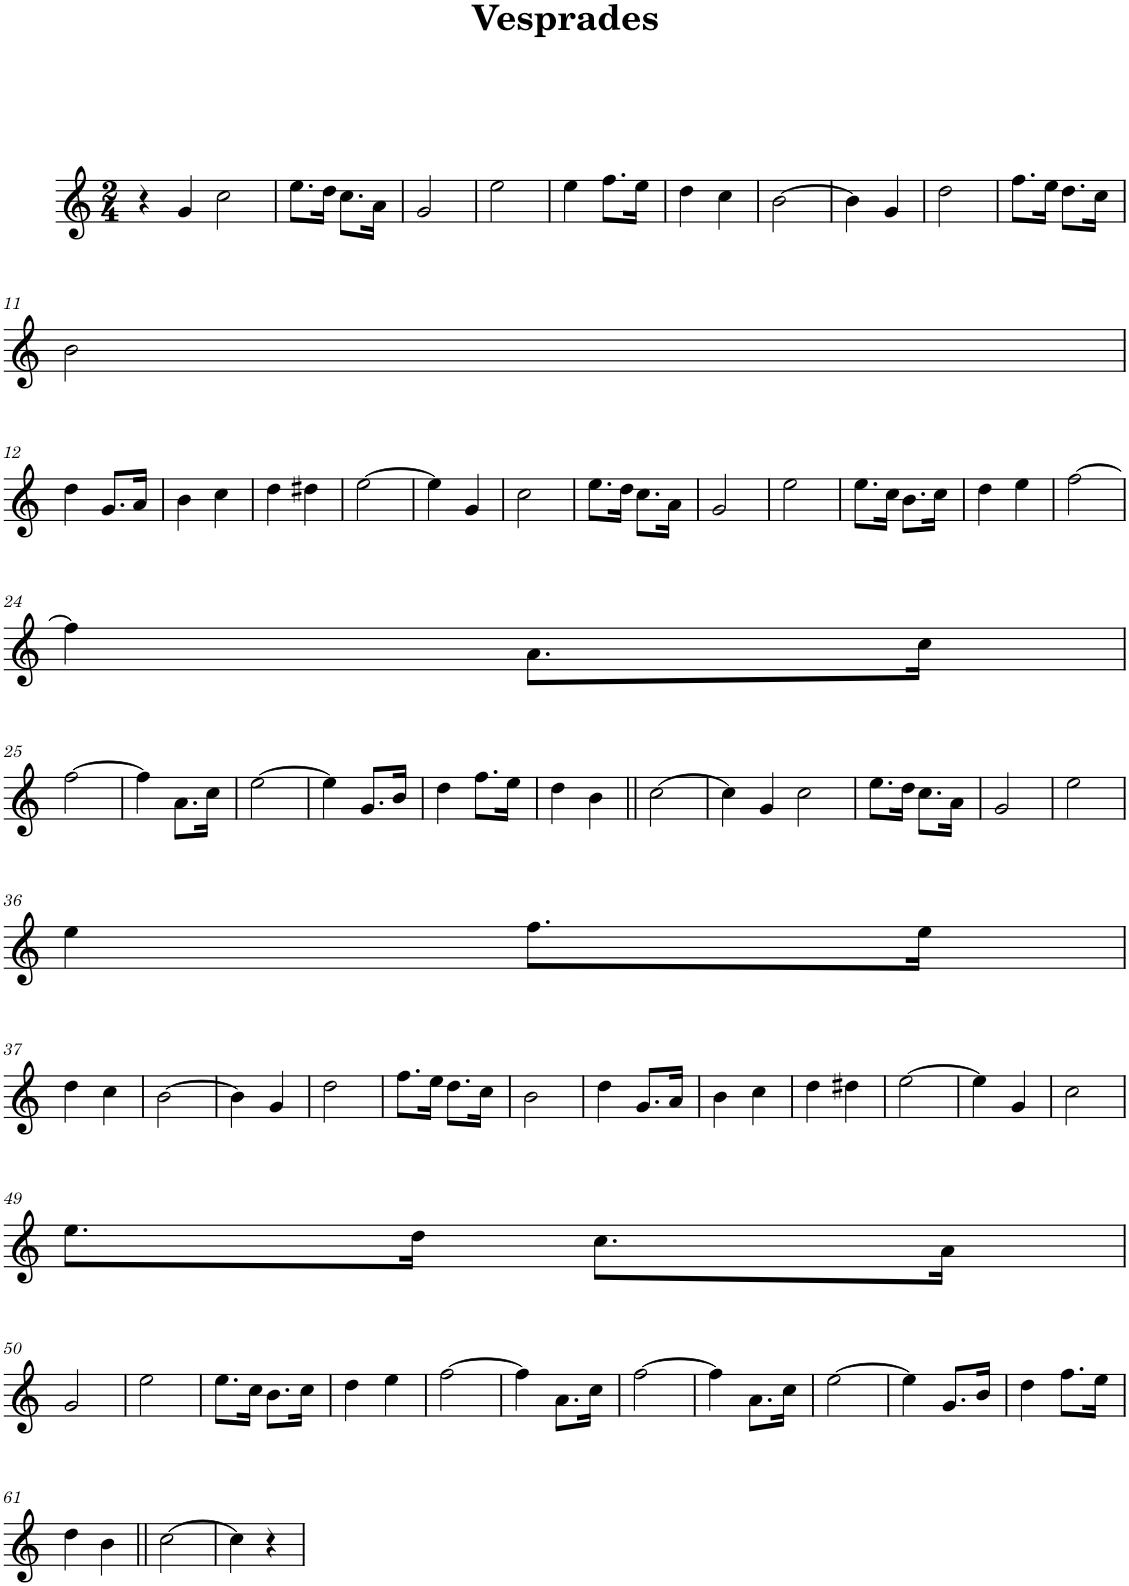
**kern
*part1
*staff1
*I"Gralla 1
*I'G
*clefG2
*k[]
*M2/4
=1
4r
4g/
2cc\
=2
8.ee\L
16dd\Jk
8.cc\L
16a\Jk
=3
2g/
=4
2ee\
=5
4ee\
8.ff\L
16ee\Jk
=6
4dd\
4cc\
=7
[>2b\
=8
4b\]
4g/
=9
2dd\
=10
8.ff\L
16ee\Jk
8.dd\L
16cc\Jk
!!LO:LB:g=z
=11
2b\
!!LO:LB:g=z
=12
4dd\
8.g/L
16a/Jk
=13
4b\
4cc\
=14
4dd\
4dd#X\
=15
[>2ee\
=16
4ee\]
4g/
=17
2cc\
=18
8.ee\L
16dd\Jk
8.cc\L
16a\Jk
=19
2g/
=20
2ee\
=21
8.ee\L
16cc\Jk
8.b\L
16cc\Jk
=22
4dd\
4ee\
=23
[>2ff\
!!LO:LB:g=z
=24
4ff\]
8.a\L
16cc\Jk
!!LO:LB:g=z
=25
[>2ff\
=26
4ff\]
8.a\L
16cc\Jk
=27
[>2ee\
=28
4ee\]
8.g/L
16b/Jk
=29
4dd\
8.ff\L
16ee\Jk
=30
4dd\
4b\
=31||
[>2cc\
=32
4cc\]
4g/
2cc\
=33
8.ee\L
16dd\Jk
8.cc\L
16a\Jk
=34
2g/
=35
2ee\
!!LO:LB:g=z
=36
4ee\
8.ff\L
16ee\Jk
!!LO:LB:g=z
=37
4dd\
4cc\
=38
[>2b\
=39
4b\]
4g/
=40
2dd\
=41
8.ff\L
16ee\Jk
8.dd\L
16cc\Jk
=42
2b\
=43
4dd\
8.g/L
16a/Jk
=44
4b\
4cc\
=45
4dd\
4dd#X\
=46
[>2ee\
=47
4ee\]
4g/
=48
2cc\
!!LO:LB:g=z
=49
8.ee\L
16dd\Jk
8.cc\L
16a\Jk
!!LO:LB:g=z
=50
2g/
=51
2ee\
=52
8.ee\L
16cc\Jk
8.b\L
16cc\Jk
=53
4dd\
4ee\
=54
[>2ff\
=55
4ff\]
8.a\L
16cc\Jk
=56
[>2ff\
=57
4ff\]
8.a\L
16cc\Jk
=58
[>2ee\
=59
4ee\]
8.g/L
16b/Jk
=60
4dd\
8.ff\L
16ee\Jk
!!LO:LB:g=z
=61
4dd\
4b\
=62||
[>2cc\
=63
4cc\]
4r
=
*-
